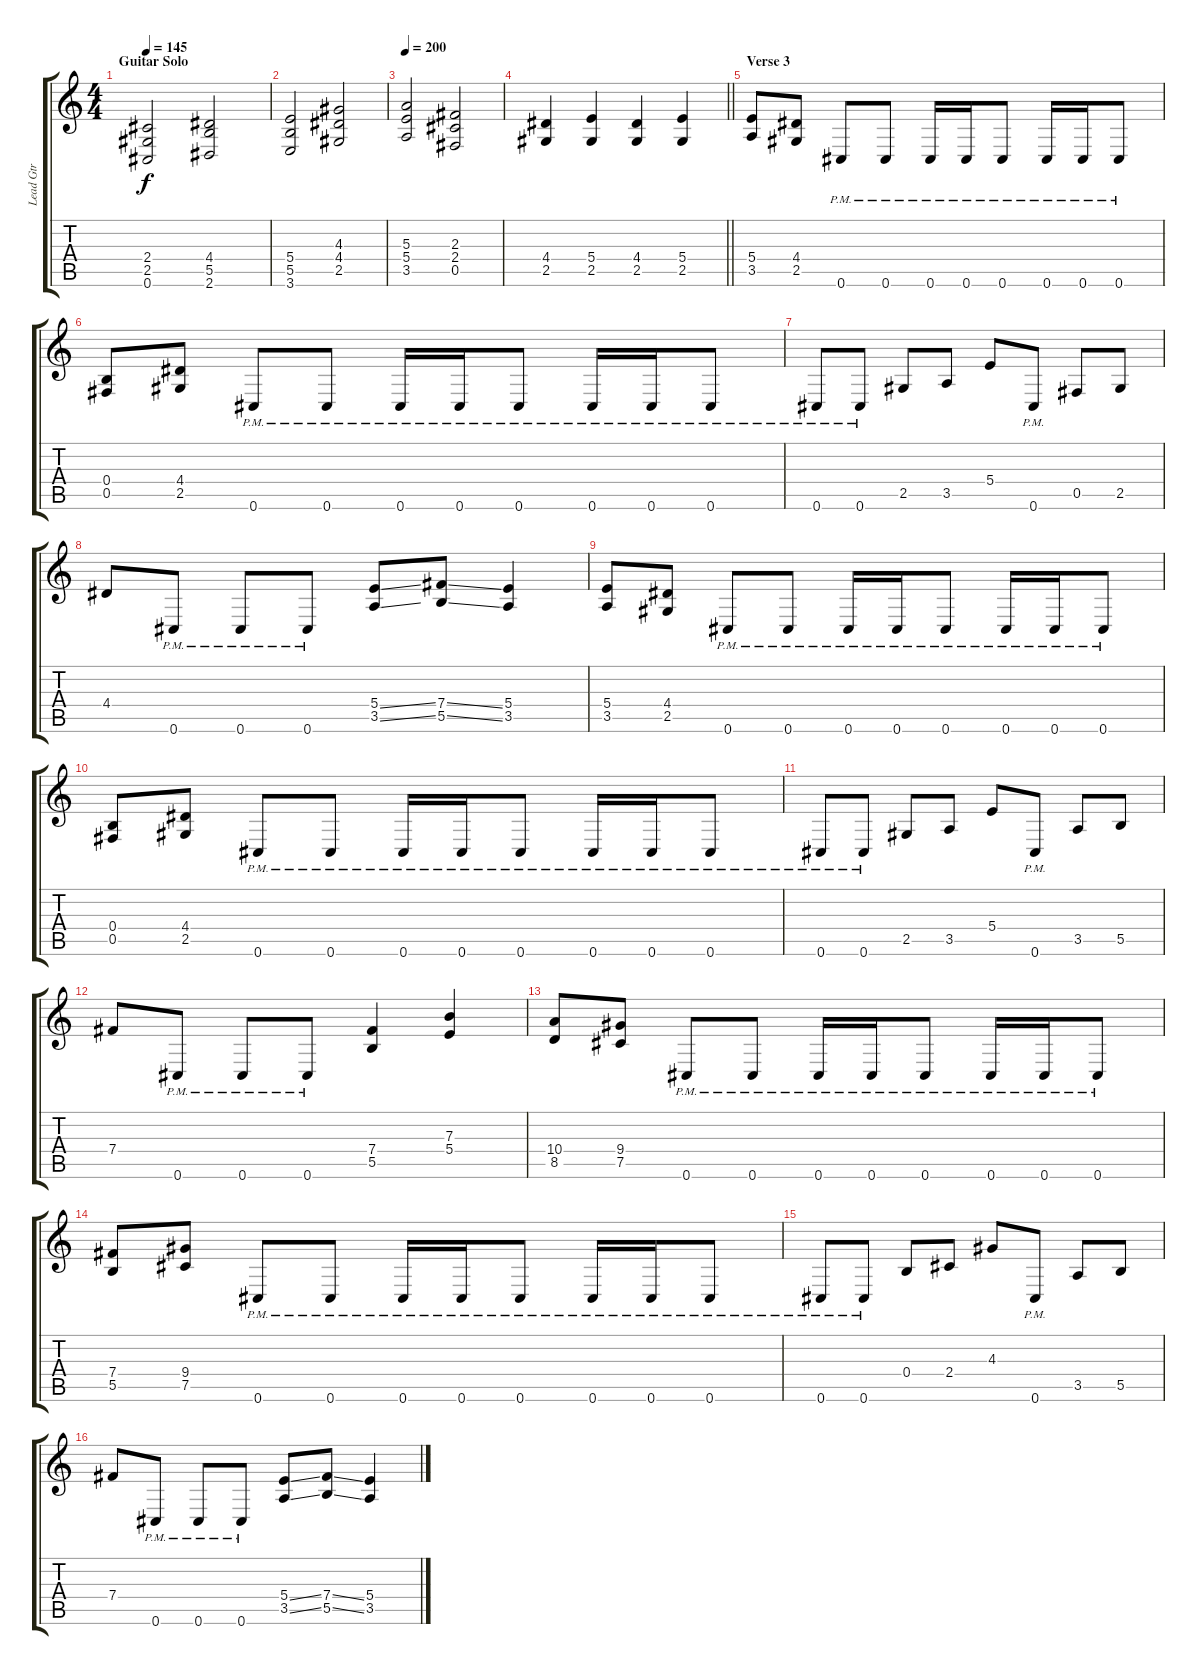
\track ("Lead Gtr" "Lead Gtr") {instrument distortionguitar}
\staff {score tabs}
\tuning (Db4 Ab3 E3 B2 Gb2 Db2) {hide}
\ts (4 4)
\section ("" "Guitar Solo")
\tempo 145
\clef g2
\ks c
(2.4 2.5 0.6).2{dy f} (4.4 5.5 2.6).2 |
(5.4 5.5 3.6).2 (4.3 4.4 2.5).2 |
\tempo 200
(5.3 5.4 3.5).2 (2.3 2.4 0.5).2 |
\barLineRight lightlight
(4.4 2.5).4 (5.4 2.5).4 (4.4 2.5).4 (5.4 2.5).4 |
\section ("" "Verse 3")
(5.4 3.5).8 (4.4 2.5).8 0.6{pm}.8 0.6{pm}.8 0.6{pm}.16 0.6{pm}.16 0.6{pm}.8 0.6{pm}.16 0.6{pm}.16 0.6{pm}.8 |
(0.4 0.5).8 (4.4 2.5).8 0.6{pm}.8 0.6{pm}.8 0.6{pm}.16 0.6{pm}.16 0.6{pm}.8 0.6{pm}.16 0.6{pm}.16 0.6{pm}.8 |
0.6{pm}.8 0.6{pm}.8 2.5.8 3.5.8 5.4.8 0.6{pm}.8 0.5.8 2.5.8 |
4.4.8 0.6{pm}.8 0.6{pm}.8 0.6{pm}.8 (5.4{ss} 3.5{ss}).8 (7.4{ss} 5.5{ss}).8 (5.4 3.5).4 |
(5.4 3.5).8 (4.4 2.5).8 0.6{pm}.8 0.6{pm}.8 0.6{pm}.16 0.6{pm}.16 0.6{pm}.8 0.6{pm}.16 0.6{pm}.16 0.6{pm}.8 |
(0.4 0.5).8 (4.4 2.5).8 0.6{pm}.8 0.6{pm}.8 0.6{pm}.16 0.6{pm}.16 0.6{pm}.8 0.6{pm}.16 0.6{pm}.16 0.6{pm}.8 |
0.6{pm}.8 0.6{pm}.8 2.5.8 3.5.8 5.4.8 0.6{pm}.8 3.5.8 5.5.8 |
7.4.8 0.6{pm}.8 0.6{pm}.8 0.6{pm}.8 (7.4 5.5).4 (7.3 5.4).4 |
(10.4 8.5).8 (9.4 7.5).8 0.6{pm}.8 0.6{pm}.8 0.6{pm}.16 0.6{pm}.16 0.6{pm}.8 0.6{pm}.16 0.6{pm}.16 0.6{pm}.8 |
(7.4 5.5).8 (9.4 7.5).8 0.6{pm}.8 0.6{pm}.8 0.6{pm}.16 0.6{pm}.16 0.6{pm}.8 0.6{pm}.16 0.6{pm}.16 0.6{pm}.8 |
0.6{pm}.8 0.6{pm}.8 0.4.8 2.4.8 4.3.8 0.6{pm}.8 3.5.8 5.5.8 |
7.4.8 0.6{pm}.8 0.6{pm}.8 0.6{pm}.8 (5.4{ss} 3.5{ss}).8 (7.4{ss} 5.5{ss}).8 (5.4 3.5).4
